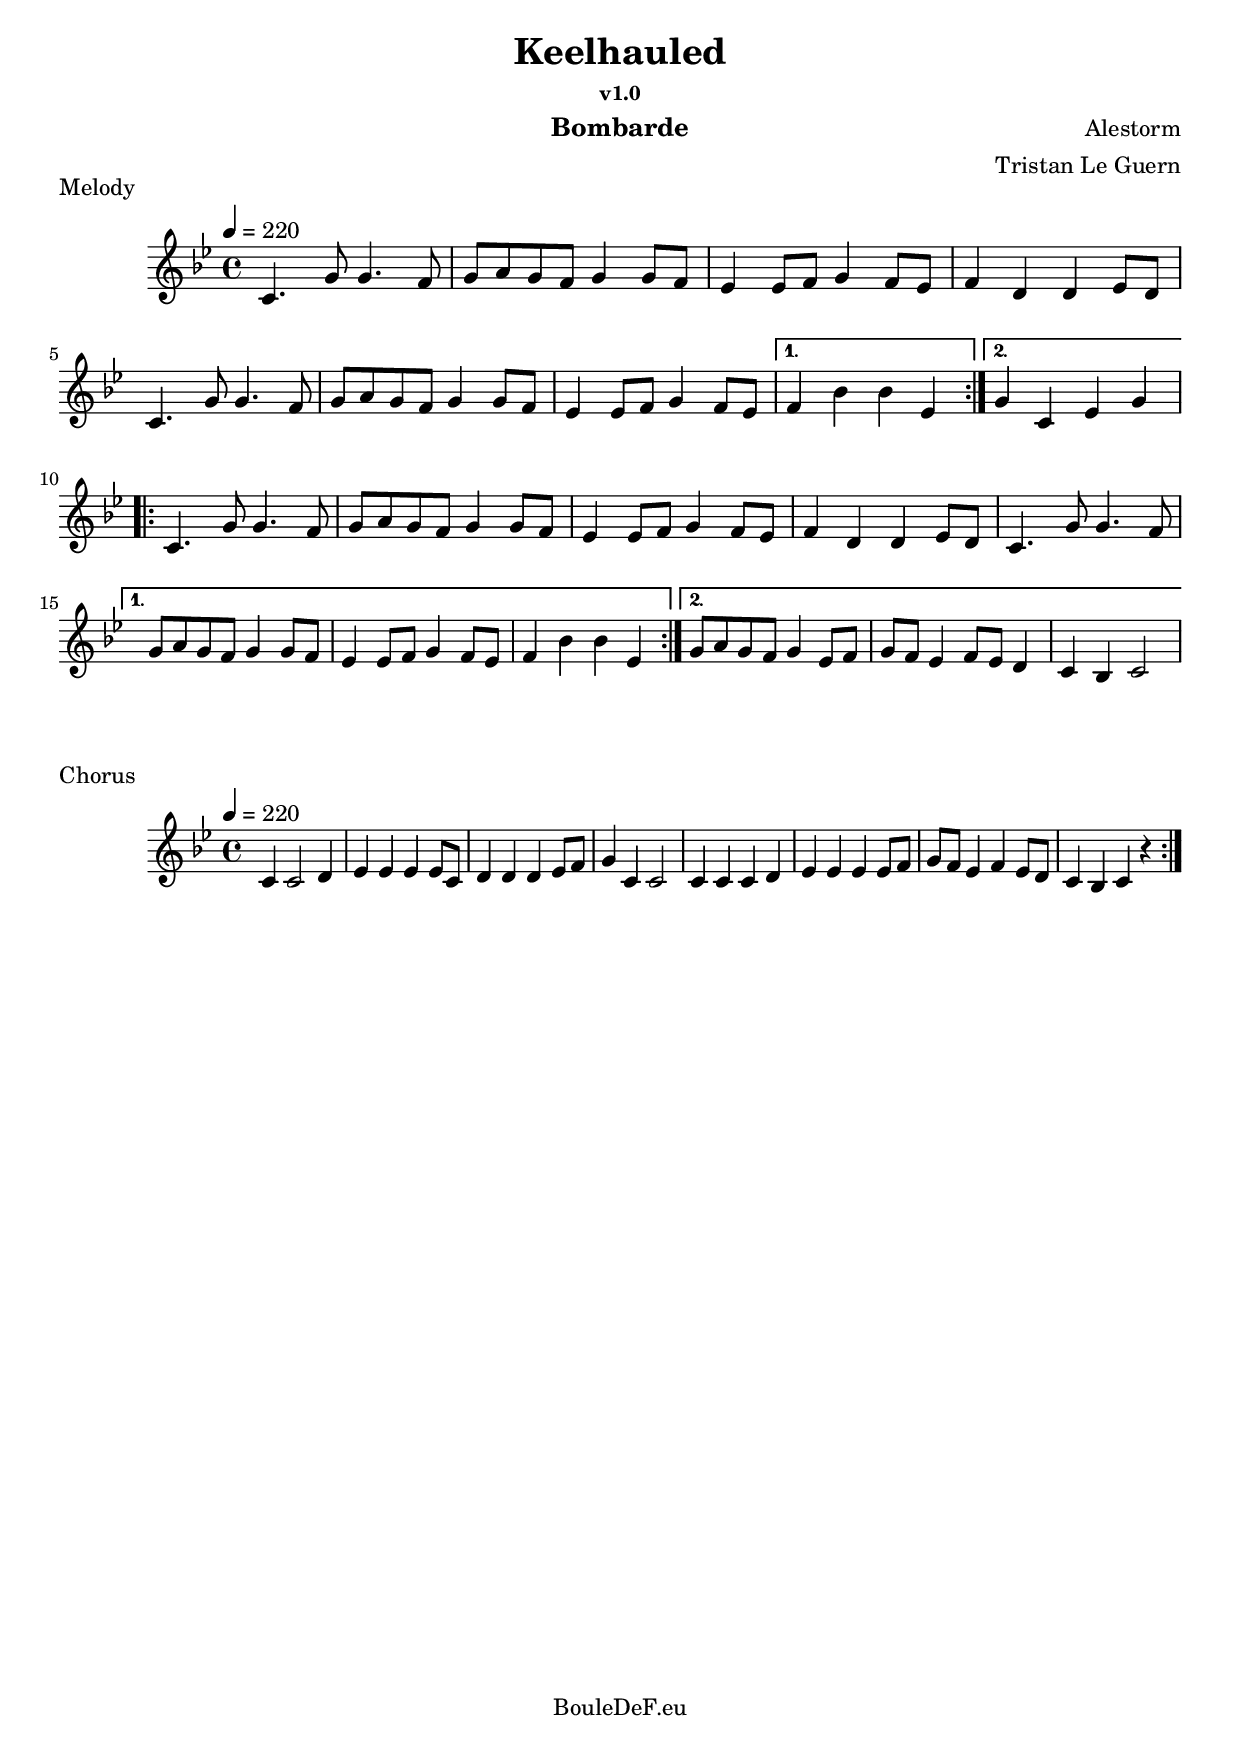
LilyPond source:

\version "2.14.2"
\include "italiano.ly"

\header {
	title = "Keelhauled"
	subsubtitle = "v1.0"
	composer = "Alestorm"
	arranger = "Tristan Le Guern"
	instrument = "Bombarde"
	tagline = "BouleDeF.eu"
}

\score {
	\new Staff \relative si {
		\clef treble
		\key sib \major
		\time 4/4
		\tempo 4 = 220

		\repeat volta 2 {
			do4. sol'8 sol4. fa8
			| sol8 la sol fa sol4 sol8 fa
			| mib4 mib8 fa sol4 fa8 mib
			| fa4 re re mib8 re

			do4. sol'8 sol4. fa8
			| sol8 la sol fa sol4 sol8 fa
			| mib4 mib8 fa sol4 fa8 mib
		}
		\alternative {
			{| fa4 sib sib mib,}
			{| sol4 do, mib sol}
		} \break

		\repeat volta 2 {
			do,4. sol'8 sol4. fa8
			| sol8 la sol fa sol4 sol8 fa
			| mib4 mib8 fa sol4 fa8 mib
			| fa4 re re mib8 re

			do4. sol'8 sol4. fa8
		}
		\alternative {
			{| sol8 la sol fa sol4 sol8 fa
			 | mib4 mib8 fa sol4 fa8 mib
			 | fa4 sib sib mib,}
			{| sol8 la sol fa sol4 mib8 fa
			 | sol8 fa mib4 fa8 mib re4
			 | do sib do2 }
		}
	}
	\header {
		piece = "Melody"
	}
}

\score {
	\new Staff \relative si {
		\clef treble
		\key sib \major
		\time 4/4
		\tempo 4 = 220

		\repeat volta 2 {
			do4 do2 re4
			| mib mib mib mib8 do
			| re4 re re mib8 fa
			| sol4 do, do2
			| do4 do do re
			| mib mib mib mib8 fa
			| sol fa mib4 fa mib8 re
			| do4 sib do r
		}
	}
	\header {
		piece = "Chorus"
	}
}